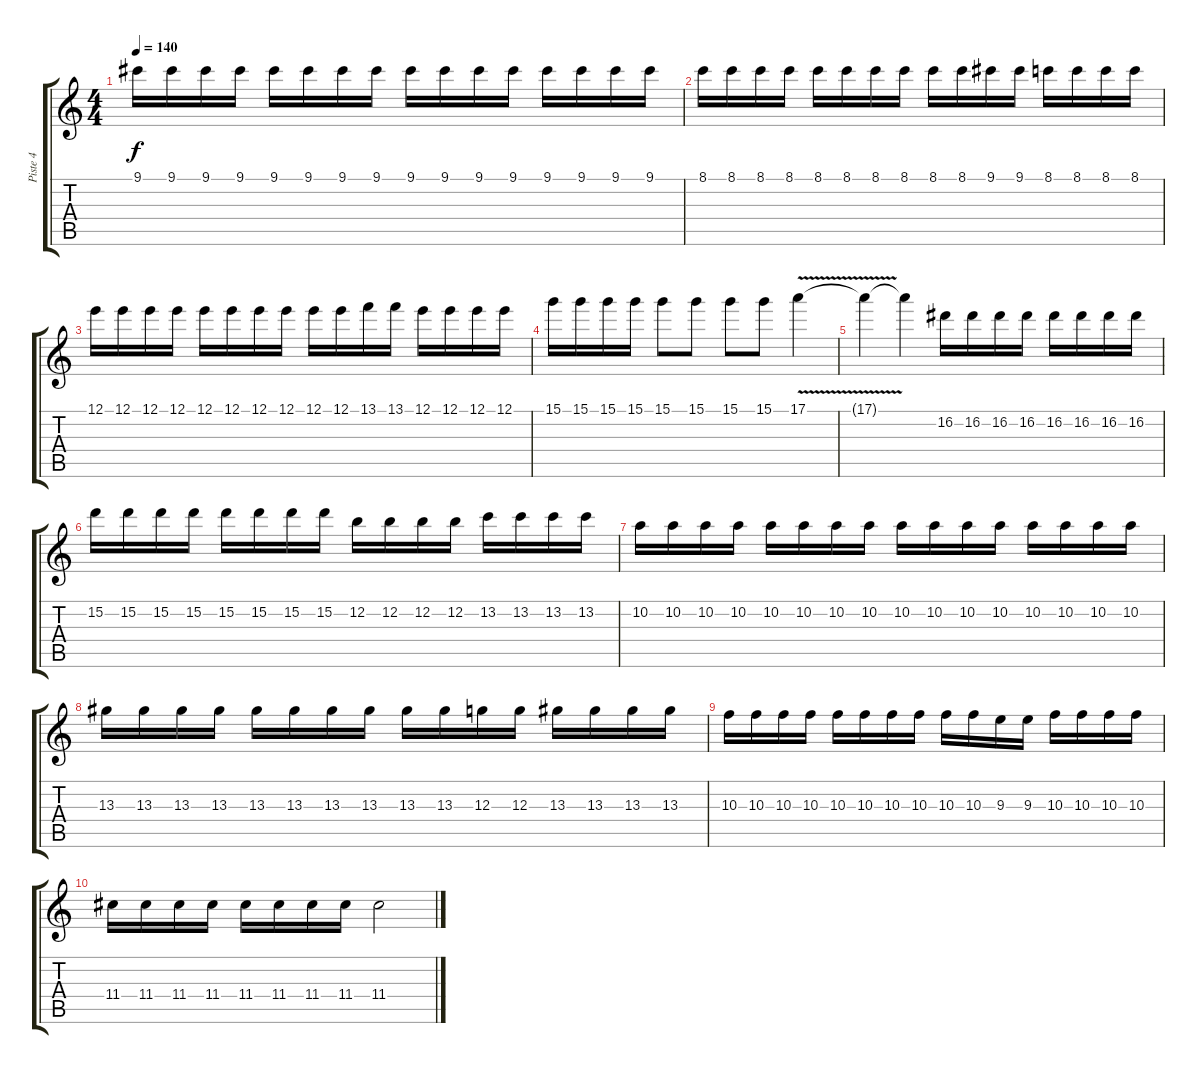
\track ("Piste 4" "Piste 4") {instrument distortionguitar}
\staff {score tabs}
\tuning (E4 B3 G3 D3 A2 E2) {hide}
\ts (4 4)
\tempo 140
\clef g2
\ks c
9.1.16{dy f} 9.1.16 9.1.16 9.1.16 9.1.16 9.1.16 9.1.16 9.1.16 9.1.16 9.1.16 9.1.16 9.1.16 9.1.16 9.1.16 9.1.16 9.1.16 |
8.1.16 8.1.16 8.1.16 8.1.16 8.1.16 8.1.16 8.1.16 8.1.16 8.1.16 8.1.16 9.1.16 9.1.16 8.1.16 8.1.16 8.1.16 8.1.16 |
12.1.16 12.1.16 12.1.16 12.1.16 12.1.16 12.1.16 12.1.16 12.1.16 12.1.16 12.1.16 13.1.16 13.1.16 12.1.16 12.1.16 12.1.16 12.1.16 |
15.1.16 15.1.16 15.1.16 15.1.16 15.1.8 15.1.8 15.1.8 15.1.8 17.1{v}.4 |
17.1{t}.4 17.1{t}.4 16.2.16 16.2.16 16.2.16 16.2.16 16.2.16 16.2.16 16.2.16 16.2.16 |
15.2.16 15.2.16 15.2.16 15.2.16 15.2.16 15.2.16 15.2.16 15.2.16 12.2.16 12.2.16 12.2.16 12.2.16 13.2.16 13.2.16 13.2.16 13.2.16 |
10.2.16 10.2.16 10.2.16 10.2.16 10.2.16 10.2.16 10.2.16 10.2.16 10.2.16 10.2.16 10.2.16 10.2.16 10.2.16 10.2.16 10.2.16 10.2.16 |
13.3.16 13.3.16 13.3.16 13.3.16 13.3.16 13.3.16 13.3.16 13.3.16 13.3.16 13.3.16 12.3.16 12.3.16 13.3.16 13.3.16 13.3.16 13.3.16 |
10.3.16 10.3.16 10.3.16 10.3.16 10.3.16 10.3.16 10.3.16 10.3.16 10.3.16 10.3.16 9.3.16 9.3.16 10.3.16 10.3.16 10.3.16 10.3.16 |
11.4.16 11.4.16 11.4.16 11.4.16 11.4.16 11.4.16 11.4.16 11.4.16 11.4.2
